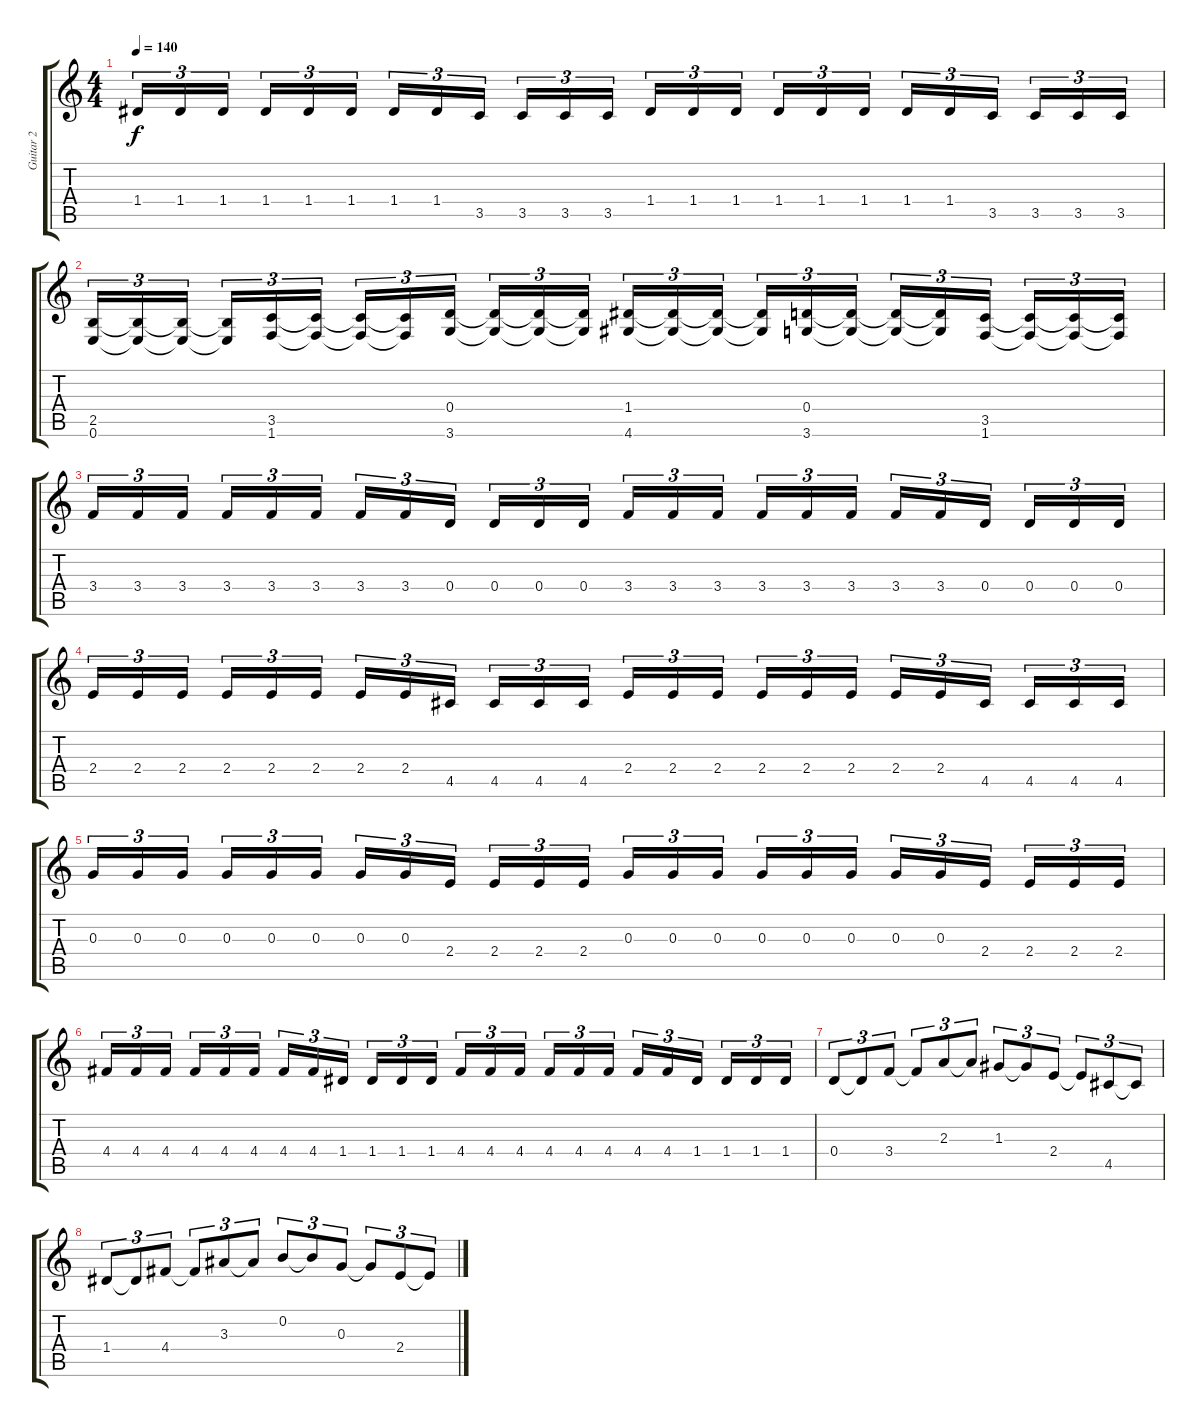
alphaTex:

\track ("Guitar 2" "Guitar 2") {instrument distortionguitar}
\staff {score tabs}
\tuning (E4 B3 G3 D3 A2 E2) {hide}
\ts (4 4)
\tempo 140
\clef g2
\ks c
1.4.16{tu (3 2) dy f} 1.4.16{tu (3 2)} 1.4.16{tu (3 2)} 1.4.16{tu (3 2)} 1.4.16{tu (3 2)} 1.4.16{tu (3 2)} 1.4.16{tu (3 2)} 1.4.16{tu (3 2)} 3.5.16{tu (3 2)} 3.5.16{tu (3 2)} 3.5.16{tu (3 2)} 3.5.16{tu (3 2)} 1.4.16{tu (3 2)} 1.4.16{tu (3 2)} 1.4.16{tu (3 2)} 1.4.16{tu (3 2)} 1.4.16{tu (3 2)} 1.4.16{tu (3 2)} 1.4.16{tu (3 2)} 1.4.16{tu (3 2)} 3.5.16{tu (3 2)} 3.5.16{tu (3 2)} 3.5.16{tu (3 2)} 3.5.16{tu (3 2)} |
(2.5 0.6).16{tu (3 2)} (2.5{t} 0.6{t}).16{tu (3 2)} (2.5{t} 0.6{t}).16{tu (3 2)} (2.5{t} 0.6{t}).16{tu (3 2)} (3.5 1.6).16{tu (3 2)} (3.5{t} 1.6{t}).16{tu (3 2)} (3.5{t} 1.6{t}).16{tu (3 2)} (3.5{t} 1.6{t}).16{tu (3 2)} (0.4 3.6).16{tu (3 2)} (0.4{t} 3.6{t}).16{tu (3 2)} (0.4{t} 3.6{t}).16{tu (3 2)} (0.4{t} 3.6{t}).16{tu (3 2)} (1.4 4.6).16{tu (3 2)} (1.4{t} 4.6{t}).16{tu (3 2)} (1.4{t} 4.6{t}).16{tu (3 2)} (1.4{t} 4.6{t}).16{tu (3 2)} (0.4 3.6).16{tu (3 2)} (0.4{t} 3.6{t}).16{tu (3 2)} (0.4{t} 3.6{t}).16{tu (3 2)} (0.4{t} 3.6{t}).16{tu (3 2)} (3.5 1.6).16{tu (3 2)} (3.5{t} 1.6{t}).16{tu (3 2)} (3.5{t} 1.6{t}).16{tu (3 2)} (3.5{t} 1.6{t}).16{tu (3 2)} |
3.4.16{tu (3 2)} 3.4.16{tu (3 2)} 3.4.16{tu (3 2)} 3.4.16{tu (3 2)} 3.4.16{tu (3 2)} 3.4.16{tu (3 2)} 3.4.16{tu (3 2)} 3.4.16{tu (3 2)} 0.4.16{tu (3 2)} 0.4.16{tu (3 2)} 0.4.16{tu (3 2)} 0.4.16{tu (3 2)} 3.4.16{tu (3 2)} 3.4.16{tu (3 2)} 3.4.16{tu (3 2)} 3.4.16{tu (3 2)} 3.4.16{tu (3 2)} 3.4.16{tu (3 2)} 3.4.16{tu (3 2)} 3.4.16{tu (3 2)} 0.4.16{tu (3 2)} 0.4.16{tu (3 2)} 0.4.16{tu (3 2)} 0.4.16{tu (3 2)} |
2.4.16{tu (3 2)} 2.4.16{tu (3 2)} 2.4.16{tu (3 2)} 2.4.16{tu (3 2)} 2.4.16{tu (3 2)} 2.4.16{tu (3 2)} 2.4.16{tu (3 2)} 2.4.16{tu (3 2)} 4.5.16{tu (3 2)} 4.5.16{tu (3 2)} 4.5.16{tu (3 2)} 4.5.16{tu (3 2)} 2.4.16{tu (3 2)} 2.4.16{tu (3 2)} 2.4.16{tu (3 2)} 2.4.16{tu (3 2)} 2.4.16{tu (3 2)} 2.4.16{tu (3 2)} 2.4.16{tu (3 2)} 2.4.16{tu (3 2)} 4.5.16{tu (3 2)} 4.5.16{tu (3 2)} 4.5.16{tu (3 2)} 4.5.16{tu (3 2)} |
0.3.16{tu (3 2)} 0.3.16{tu (3 2)} 0.3.16{tu (3 2)} 0.3.16{tu (3 2)} 0.3.16{tu (3 2)} 0.3.16{tu (3 2)} 0.3.16{tu (3 2)} 0.3.16{tu (3 2)} 2.4.16{tu (3 2)} 2.4.16{tu (3 2)} 2.4.16{tu (3 2)} 2.4.16{tu (3 2)} 0.3.16{tu (3 2)} 0.3.16{tu (3 2)} 0.3.16{tu (3 2)} 0.3.16{tu (3 2)} 0.3.16{tu (3 2)} 0.3.16{tu (3 2)} 0.3.16{tu (3 2)} 0.3.16{tu (3 2)} 2.4.16{tu (3 2)} 2.4.16{tu (3 2)} 2.4.16{tu (3 2)} 2.4.16{tu (3 2)} |
4.4.16{tu (3 2)} 4.4.16{tu (3 2)} 4.4.16{tu (3 2)} 4.4.16{tu (3 2)} 4.4.16{tu (3 2)} 4.4.16{tu (3 2)} 4.4.16{tu (3 2)} 4.4.16{tu (3 2)} 1.4.16{tu (3 2)} 1.4.16{tu (3 2)} 1.4.16{tu (3 2)} 1.4.16{tu (3 2)} 4.4.16{tu (3 2)} 4.4.16{tu (3 2)} 4.4.16{tu (3 2)} 4.4.16{tu (3 2)} 4.4.16{tu (3 2)} 4.4.16{tu (3 2)} 4.4.16{tu (3 2)} 4.4.16{tu (3 2)} 1.4.16{tu (3 2)} 1.4.16{tu (3 2)} 1.4.16{tu (3 2)} 1.4.16{tu (3 2)} |
0.4.8{tu (3 2)} 0.4{t}.8{tu (3 2)} 3.4.8{tu (3 2)} 3.4{t}.8{tu (3 2)} 2.3.8{tu (3 2)} 2.3{t}.8{tu (3 2)} 1.3.8{tu (3 2)} 1.3{t}.8{tu (3 2)} 2.4.8{tu (3 2)} 2.4{t}.8{tu (3 2)} 4.5.8{tu (3 2)} 4.5{t}.8{tu (3 2)} |
1.4.8{tu (3 2)} 1.4{t}.8{tu (3 2)} 4.4.8{tu (3 2)} 4.4{t}.8{tu (3 2)} 3.3.8{tu (3 2)} 3.3{t}.8{tu (3 2)} 0.2.8{tu (3 2)} 0.2{t}.8{tu (3 2)} 0.3.8{tu (3 2)} 0.3{t}.8{tu (3 2)} 2.4.8{tu (3 2)} 2.4{t}.8{tu (3 2)}
